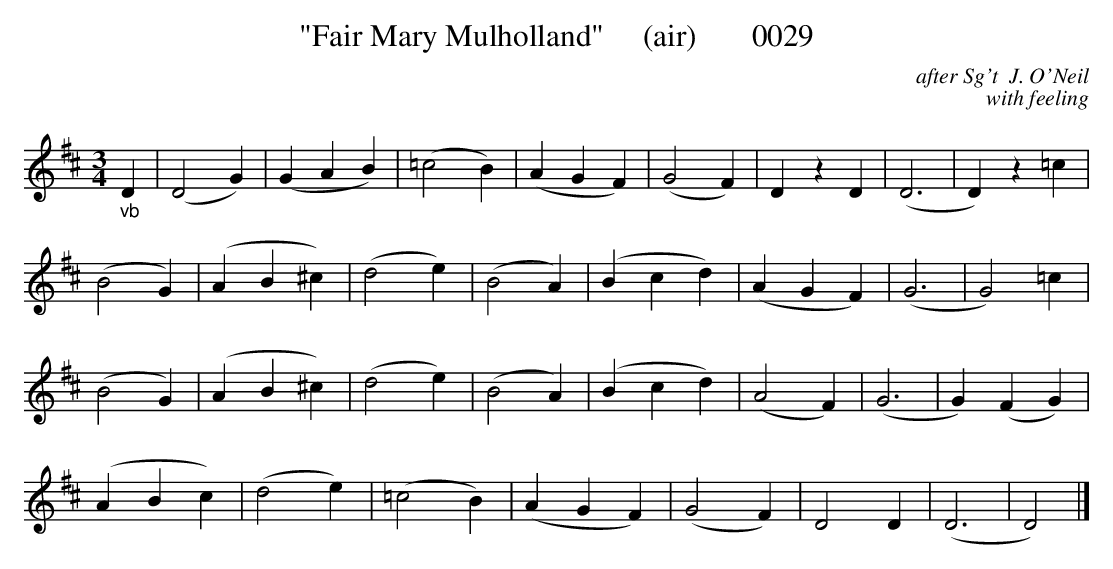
X:1
T: "Fair Mary Mulholland"     (air)       0029
C:after Sg't  J. O'Neil
C:with feeling
M:3/4
L:1/8
K:D
"_vb"D2|(D4G2)|(G2A2B2)|(=c4B2)|(A2G2F2)|(G4F2)|D2z2D2|(D6|D2)z2=c2|
(B4G2)|(A2B2^c2)|(d4e2)|(B4A2)|(B2c2d2)|(A2G2F2)|(G6|G4)=c2|
(B4G2)|(A2B2^c2)|(d4e2)|(B4A2)|(B2c2d2)|(A4F2)|(G6|G2)(F2G2)|
(A2B2c2)|(d4e2)|(=c4B2)|(A2G2F2)|(G4F2)|D4D2|(D6|D4)|]
